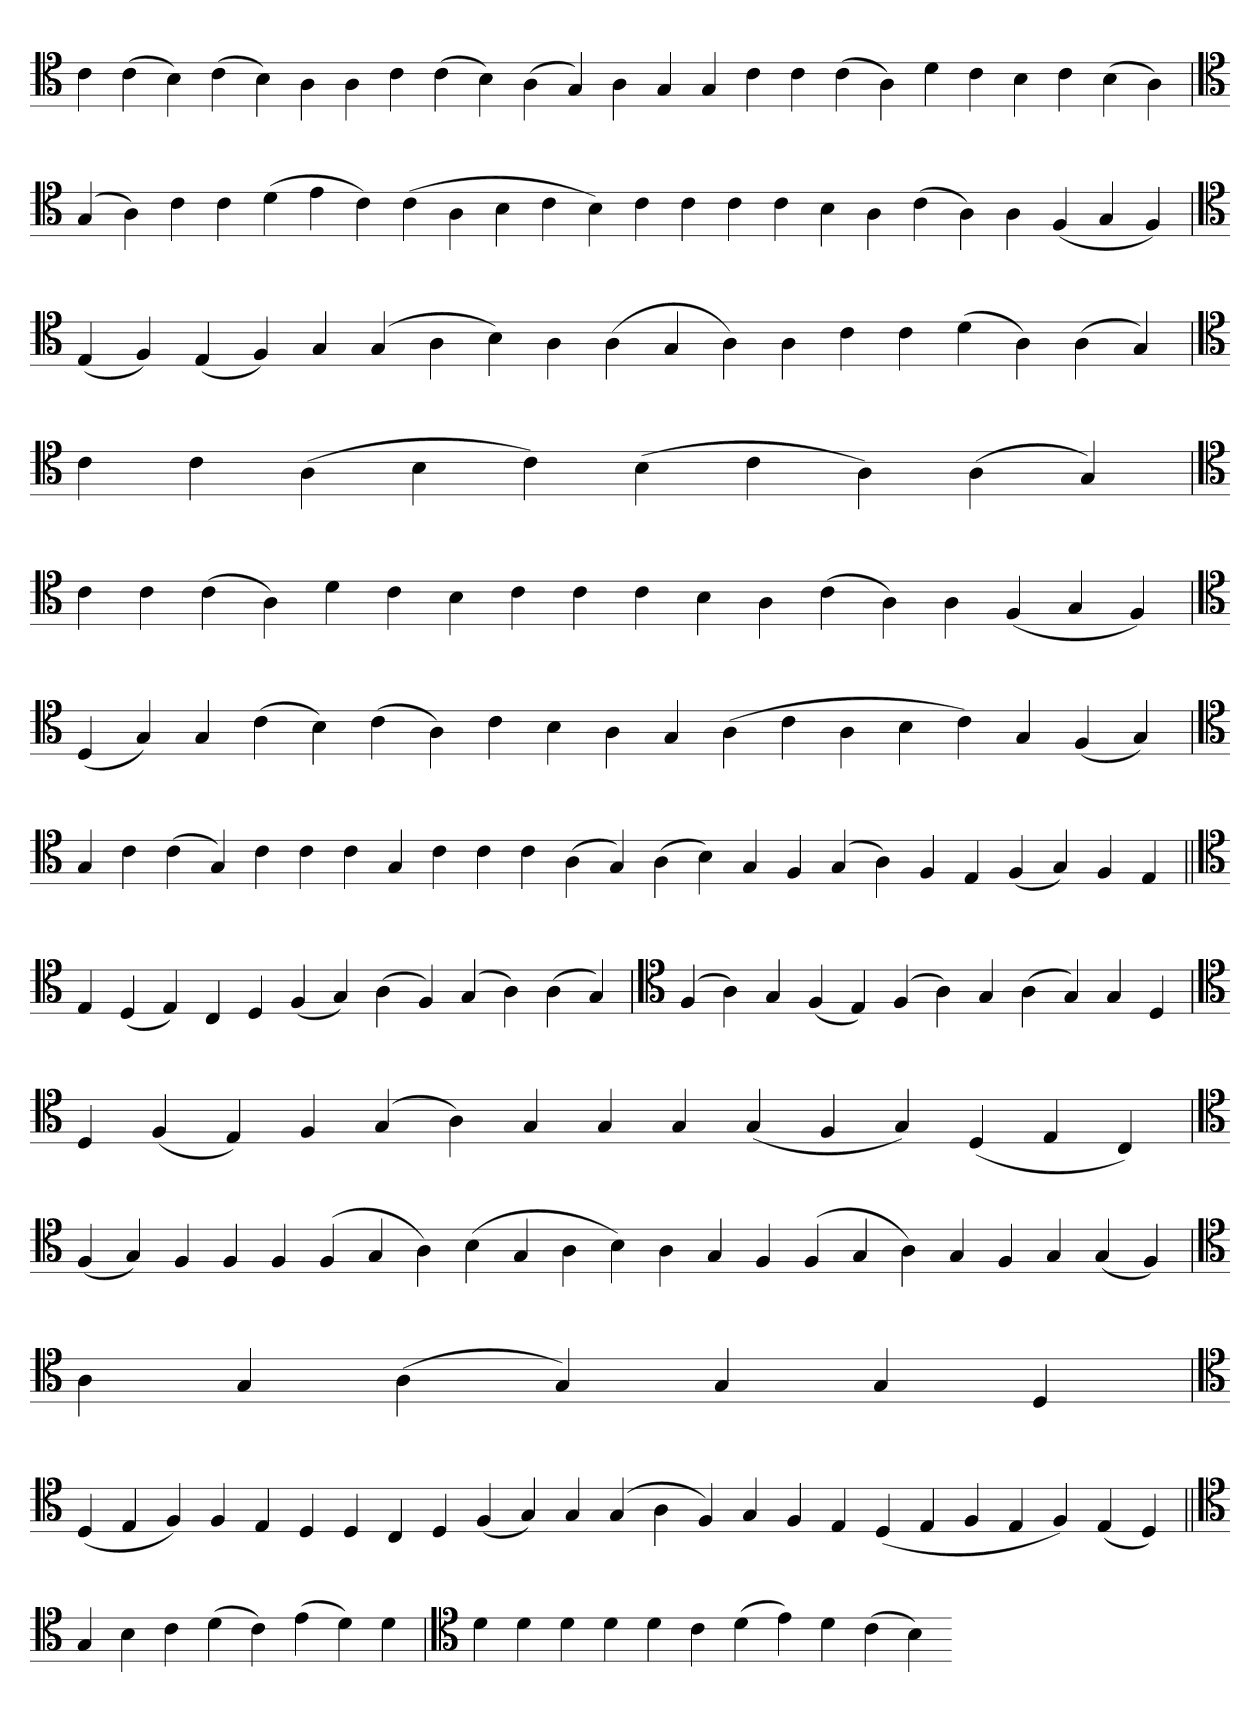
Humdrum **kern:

**kern
*part1
*staff1
*clefC4
=
4c
(4c
4B)
(4c
4B)
4A
4A
4c
(4c
4B)
(4A
4G)
4A
4G
4G
4c
4c
(4c
4A)
4d
4c
4B
4c
(4B
4A)
=`
*clefC4
(4G
4A)
4c
4c
(4d
4e
4c)
(4c
4A
4B
4c
4B)
4c
4c
4c
4c
4B
4A
(4c
4A)
4A
(4F
4G
4F)
=
*clefC4
(4E
4F)
(4E
4F)
4G
(4G
4A
4B)
4A
(4A
4G
4A)
4A
4c
4c
(4d
4A)
(4A
4G)
='
*clefC4
4c
4c
(4A
4B
4c)
(4B
4c
4A)
(4A
4G)
=`
*clefC4
4c
4c
(4c
4A)
4d
4c
4B
4c
4c
4c
4B
4A
(4c
4A)
4A
(4F
4G
4F)
=
*clefC4
(4D
4G)
4G
(4c
4B)
(4c
4A)
4c
4B
4A
4G
(4A
4c
4A
4B
4c)
4G
(4F
4G)
=`
*clefC4
4G
4c
(4c
4G)
4c
4c
4c
4G
4c
4c
4c
(4A
4G)
(4A
4B)
4G
4F
(4G
4A)
4F
4E
(4F
4G)
4F
4E
=||
*clefC4
4E
(4D
4E)
4C
4D
(4F
4G)
(4A
4F)
(4G
4A)
(4A
4G)
=`
*clefC4
(4F
4A)
4G
(4F
4E)
(4F
4A)
4G
(4A
4G)
4G
4D
=
*clefC4
4D
(4F
4E)
4F
(4G
4A)
4G
4G
4G
(4G
4F
4G)
(4D
4E
4C)
=`
*clefC4
(4F
4G)
4F
4F
4F
(4F
4G
4A)
(4B
4G
4A
4B)
4A
4G
4F
(4F
4G
4A)
4G
4F
4G
(4G
4F)
=
*clefC4
4A
4G
(4A
4G)
4G
4G
4D
=`
*clefC4
(4D
4E
4F)
4F
4E
4D
4D
4C
4D
(4F
4G)
4G
(4G
4A
4F)
4G
4F
4E
(4D
4E
4F
4E
4F)
(4E
4D)
=||
*clefC4
4G
4B
4c
(4d
4c)
(4e
4d)
4d
=`
*clefC4
4d
4d
4d
4d
4d
4c
(4d
4e)
4d
(4c
4B)
=-
*-
